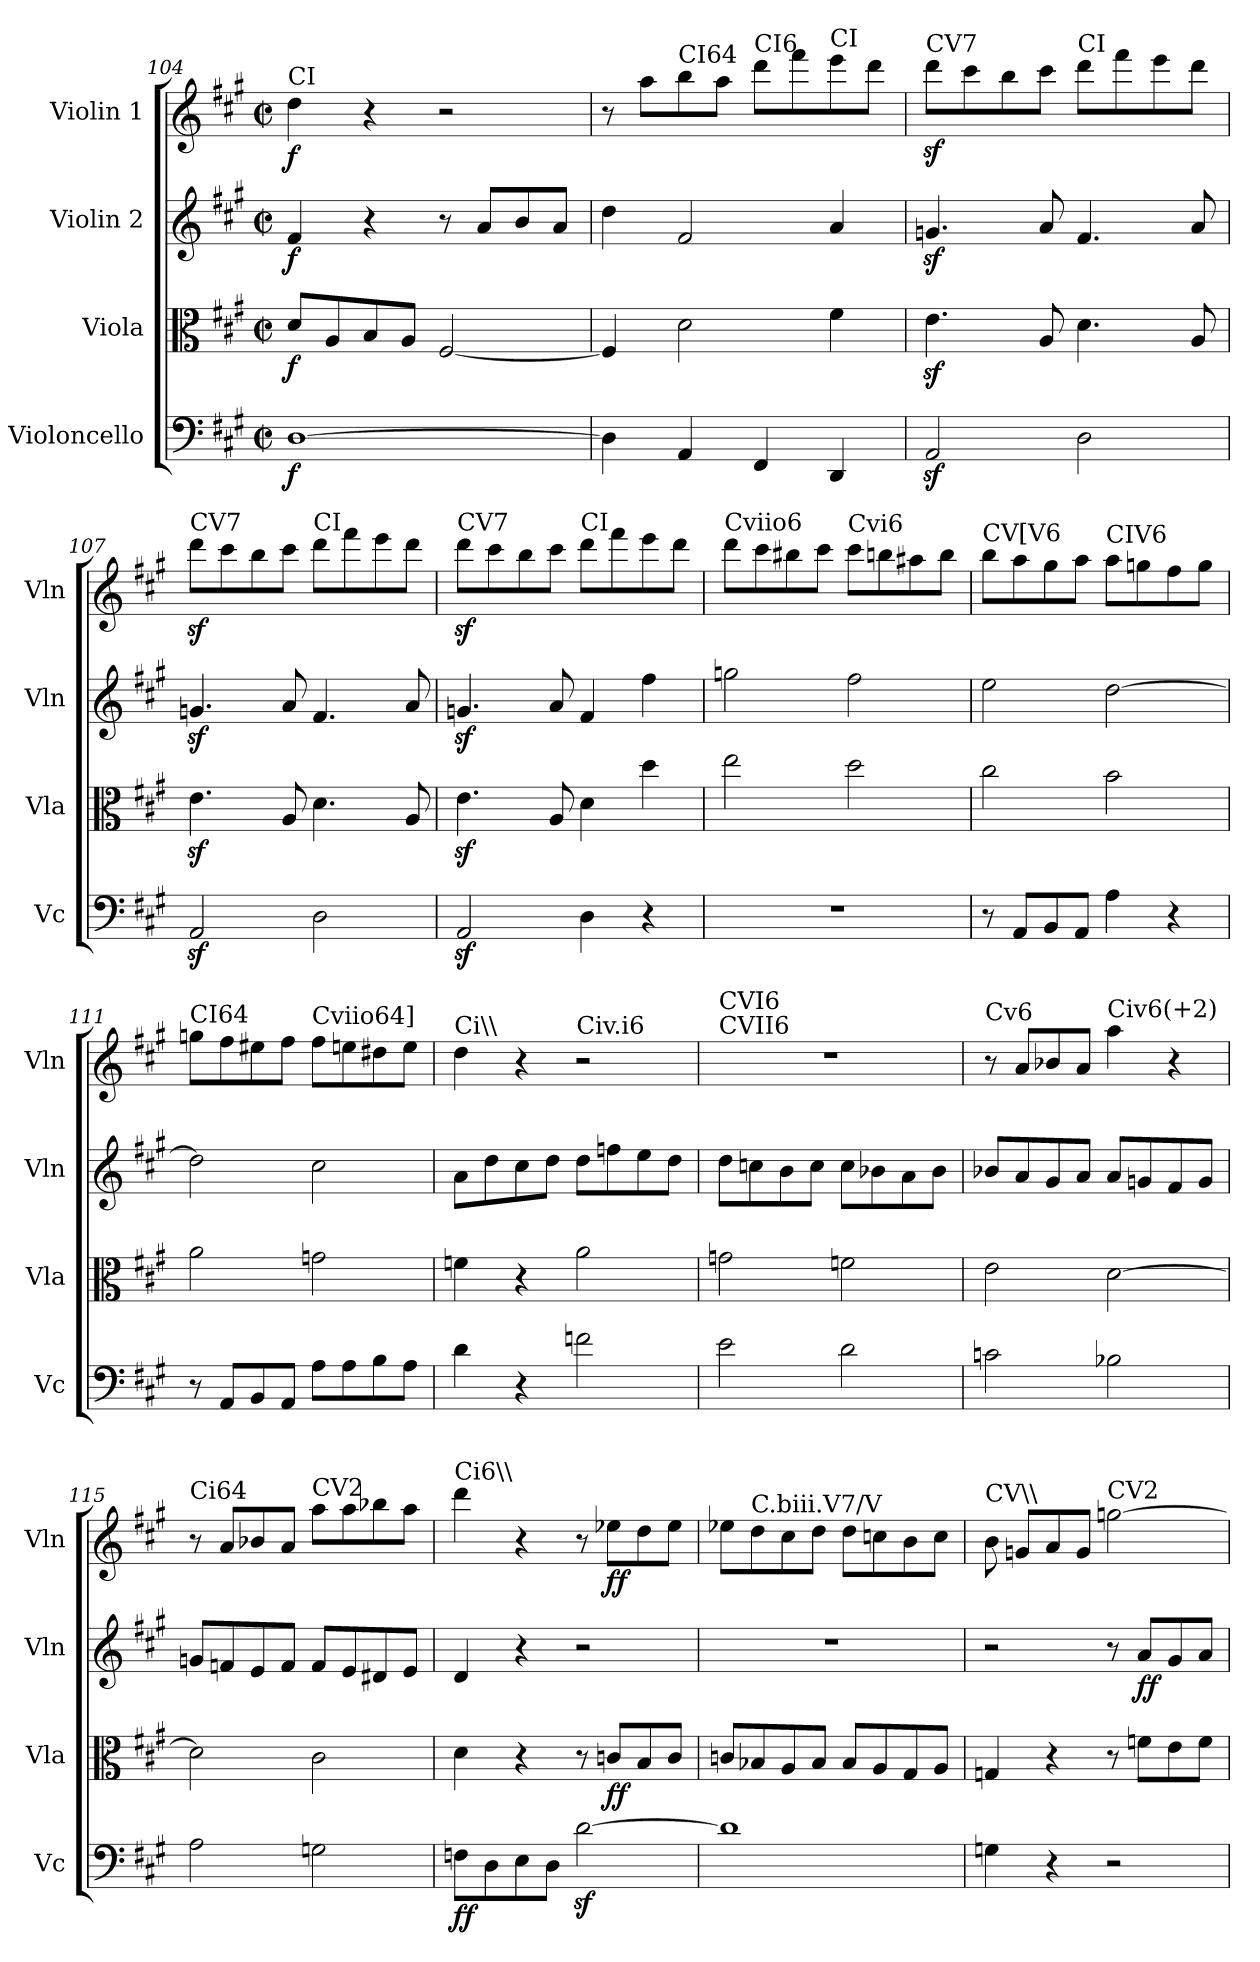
**kern	**dynam	**kern	**dynam	**kern	**dynam	**kern	**dynam
*part4	*part4	*part3	*part3	*part2	*part2	*part1	*part1
*staff4	*staff4	*staff3	*staff3	*staff2	*staff2	*staff1	*staff1
*I"Violoncello	*	*I"Viola	*	*I"Violin 2	*	*I"Violin 1	*
*I'Vc	*	*I'Vla	*	*I'Vln	*	*I'Vln	*
*clefF4	*	*clefC3	*	*clefG2	*	*clefG2	*
*k[f#c#g#]	*	*k[f#c#g#]	*	*k[f#c#g#]	*	*k[f#c#g#]	*
*A:	*	*A:	*	*A:	*	*A:	*
*M2/2	*	*M2/2	*	*M2/2	*	*M2/2	*
*met(c|)	*	*met(c|)	*	*met(c|)	*	*met(c|)	*
=104	=104	=104	=104	=104	=104	=104	=104
!	!	!	!	!	!	!LO:TX:a:t=CI	!
!	!LO:DY:b	!	!LO:DY:b	!	!LO:DY:b	!	!LO:DY:b
[1D	f	8d/L	f	4f#/	f	4dd\	f
.	.	8A/	.	.	.	.	.
.	.	8B/	.	4r	.	4r	.
.	.	8A/J	.	.	.	.	.
.	.	[2F#/	.	8r	.	2r	.
.	.	.	.	8a/L	.	.	.
.	.	.	.	8b/	.	.	.
.	.	.	.	8a/J	.	.	.
!!LO:LB:g=z
=105	=105	=105	=105	=105	=105	=105	=105
4D\]	.	4F#/]	.	4dd\	.	8r	.
.	.	.	.	.	.	8aa\L	.
!	!	!	!	!	!	!LO:TX:a:t=CI64	!
4AA/	.	2d\	.	2f#/	.	8bb\	.
.	.	.	.	.	.	8aa\J	.
!	!	!	!	!	!	!LO:TX:a:t=CI6	!
4FF#/	.	.	.	.	.	8ddd\L	.
.	.	.	.	.	.	8fff#\	.
!	!	!	!	!	!	!LO:TX:a:t=CI	!
4DD/	.	4f#\	.	4a/	.	8eee\	.
.	.	.	.	.	.	8ddd\J	.
=106	=106	=106	=106	=106	=106	=106	=106
!	!	!	!	!	!	!LO:TX:a:t=CV7	!
2AAz</	.	4.ez<\	.	4.gnz</	.	8dddz<\L	.
.	.	.	.	.	.	8ccc#\	.
.	.	.	.	.	.	8bb\	.
.	.	8A/	.	8a/	.	8ccc#\J	.
!	!	!	!	!	!	!LO:TX:a:t=CI	!
2D\	.	4.d\	.	4.f#/	.	8ddd\L	.
.	.	.	.	.	.	8fff#\	.
.	.	.	.	.	.	8eee\	.
.	.	8A/	.	8a/	.	8ddd\J	.
=107	=107	=107	=107	=107	=107	=107	=107
!	!	!	!	!	!	!LO:TX:a:t=CV7	!
2AAz</	.	4.ez<\	.	4.gnz</	.	8dddz<\L	.
.	.	.	.	.	.	8ccc#\	.
.	.	.	.	.	.	8bb\	.
.	.	8A/	.	8a/	.	8ccc#\J	.
!	!	!	!	!	!	!LO:TX:a:t=CI	!
2D\	.	4.d\	.	4.f#/	.	8ddd\L	.
.	.	.	.	.	.	8fff#\	.
.	.	.	.	.	.	8eee\	.
.	.	8A/	.	8a/	.	8ddd\J	.
!!LO:PB:g=z
=108	=108	=108	=108	=108	=108	=108	=108
!	!	!	!	!	!	!LO:TX:a:t=CV7	!
2AAz</	.	4.ez<\	.	4.gnz</	.	8dddz<\L	.
.	.	.	.	.	.	8ccc#\	.
.	.	.	.	.	.	8bb\	.
.	.	8A/	.	8a/	.	8ccc#\J	.
!	!	!	!	!	!	!LO:TX:a:t=CI	!
4D\	.	4d\	.	4f#/	.	8ddd\L	.
.	.	.	.	.	.	8fff#\	.
4r	.	4dd\	.	4ff#\	.	8eee\	.
.	.	.	.	.	.	8ddd\J	.
=109	=109	=109	=109	=109	=109	=109	=109
!	!	!	!	!	!	!LO:TX:a:t=Cviio6	!
1r	.	2ee\	.	2ggn\	.	8ddd\L	.
.	.	.	.	.	.	8ccc#\	.
.	.	.	.	.	.	8bb#X\	.
.	.	.	.	.	.	8ccc#\J	.
!	!	!	!	!	!	!LO:TX:a:t=Cvi6	!
.	.	2dd\	.	2ff#\	.	8ccc#\L	.
.	.	.	.	.	.	8bbn\	.
.	.	.	.	.	.	8aa#X\	.
.	.	.	.	.	.	8bb\J	.
=110	=110	=110	=110	=110	=110	=110	=110
!	!	!	!	!	!	!LO:TX:a:t=CV[V6	!
8r	.	2cc#\	.	2ee\	.	8bb\L	.
8AA/L	.	.	.	.	.	8aa\	.
8BB/	.	.	.	.	.	8gg#\	.
8AA/J	.	.	.	.	.	8aa\J	.
!	!	!	!	!	!	!LO:TX:a:t=CIV6	!
4A\	.	2b\	.	[2dd\	.	8aa\L	.
.	.	.	.	.	.	8ggn\	.
4r	.	.	.	.	.	8ff#\	.
.	.	.	.	.	.	8gg\J	.
!!LO:PB:g=z
=111	=111	=111	=111	=111	=111	=111	=111
!	!	!	!	!	!	!LO:TX:a:t=CI64	!
8r	.	2a\	.	2dd\]	.	8ggn\L	.
8AA/L	.	.	.	.	.	8ff#\	.
8BB/	.	.	.	.	.	8ee#X\	.
8AA/J	.	.	.	.	.	8ff#\J	.
!	!	!	!	!	!	!LO:TX:a:t=Cviio64]	!
8A\L	.	2gn\	.	2cc#\	.	8ff#\L	.
8A\	.	.	.	.	.	8een\	.
8B\	.	.	.	.	.	8dd#X\	.
8A\J	.	.	.	.	.	8ee\J	.
=112	=112	=112	=112	=112	=112	=112	=112
!	!	!	!	!	!	!LO:TX:a:t=Ci\\	!
4d\	.	4fn\	.	8a\L	.	4dd\	.
.	.	.	.	8dd\	.	.	.
4r	.	4r	.	8cc#\	.	4r	.
.	.	.	.	8dd\J	.	.	.
!	!	!	!	!	!	!LO:TX:a:t=Civ.i6	!
2fn\	.	2a\	.	8dd\L	.	2r	.
.	.	.	.	8ffn\	.	.	.
.	.	.	.	8ee\	.	.	.
.	.	.	.	8dd\J	.	.	.
=113	=113	=113	=113	=113	=113	=113	=113
!	!	!	!	!	!	!LO:TX:a:t=CVII6	!
!	!	!	!	!	!	!LO:TX:a:t=CVI6	!
2e\	.	2gn\	.	8dd\L	.	1r	.
.	.	.	.	8ccn\	.	.	.
.	.	.	.	8b\	.	.	.
.	.	.	.	8cc\J	.	.	.
2d\	.	2fn\	.	8cc\L	.	.	.
.	.	.	.	8b-X\	.	.	.
.	.	.	.	8a\	.	.	.
.	.	.	.	8b-\J	.	.	.
!!LO:LB:g=z
=114	=114	=114	=114	=114	=114	=114	=114
!	!	!	!	!	!	!LO:TX:a:t=Cv6	!
2cn\	.	2e\	.	8b-X/L	.	8r	.
.	.	.	.	8a/	.	8a/L	.
.	.	.	.	8g#/	.	8b-X/	.
.	.	.	.	8a/J	.	8a/J	.
!	!	!	!	!	!	!LO:TX:a:t=Civ6(+2)	!
2B-X\	.	[2d\	.	8a/L	.	4aa\	.
.	.	.	.	8gn/	.	.	.
.	.	.	.	8f#/	.	4r	.
.	.	.	.	8g/J	.	.	.
=115	=115	=115	=115	=115	=115	=115	=115
!	!	!	!	!	!	!LO:TX:a:t=Ci64	!
2A\	.	2d\]	.	8gn/L	.	8r	.
.	.	.	.	8fn/	.	8a/L	.
.	.	.	.	8e/	.	8b-X/	.
.	.	.	.	8f/J	.	8a/J	.
!	!	!	!	!	!	!LO:TX:a:t=CV2	!
2Gn\	.	2c#\	.	8f/L	.	8aa\L	.
.	.	.	.	8e/	.	8aa\	.
.	.	.	.	8d#X/	.	8bb-X\	.
.	.	.	.	8e/J	.	8aa\J	.
=116	=116	=116	=116	=116	=116	=116	=116
!	!	!	!	!	!	!LO:TX:a:t=Ci6\\	!
!	!LO:DY:b	!	!	!	!	!	!
8Fn\L	ff	4d\	.	4d/	.	4ddd\	.
8D\	.	.	.	.	.	.	.
8E\	.	4r	.	4r	.	4r	.
8D\J	.	.	.	.	.	.	.
[2dz<\	.	8r	.	2r	.	8r	.
!	!	!	!LO:DY:b	!	!	!	!LO:DY:b
.	.	8cn/L	ff	.	.	8ee-X\L	ff
.	.	8B/	.	.	.	8dd\	.
.	.	8c/J	.	.	.	8ee-\J	.
!!LO:PB:g=z
=117	=117	=117	=117	=117	=117	=117	=117
1d]	.	8cn/L	.	1r	.	8ee-X\L	.
!	!	!	!	!	!	!LO:TX:a:t=C.biii.V7/V	!
.	.	8B-X/	.	.	.	8dd\	.
.	.	8A/	.	.	.	8cc#\	.
.	.	8B-/J	.	.	.	8dd\J	.
.	.	8B-/L	.	.	.	8dd\L	.
.	.	8A/	.	.	.	8ccn\	.
.	.	8G#/	.	.	.	8b\	.
.	.	8A/J	.	.	.	8cc\J	.
=118	=118	=118	=118	=118	=118	=118	=118
!	!	!	!	!	!	!LO:TX:a:t=CV\\	!
4Gn\	.	4Gn/	.	2r	.	8b\	.
.	.	.	.	.	.	8gn/L	.
4r	.	4r	.	.	.	8a/	.
.	.	.	.	.	.	8g/J	.
!	!	!	!	!	!	!LO:TX:a:t=CV2	!
2r	.	8r	.	8r	.	[2ggn\	.
!	!	!	!	!	!LO:DY:b	!	!
.	.	8fn\L	.	8a/L	ff	.	.
.	.	8e\	.	8g#/	.	.	.
.	.	8f\J	.	8a/J	.	.	.
=	=	=	=	=	=	=	=
*-	*-	*-	*-	*-	*-	*-	*-
